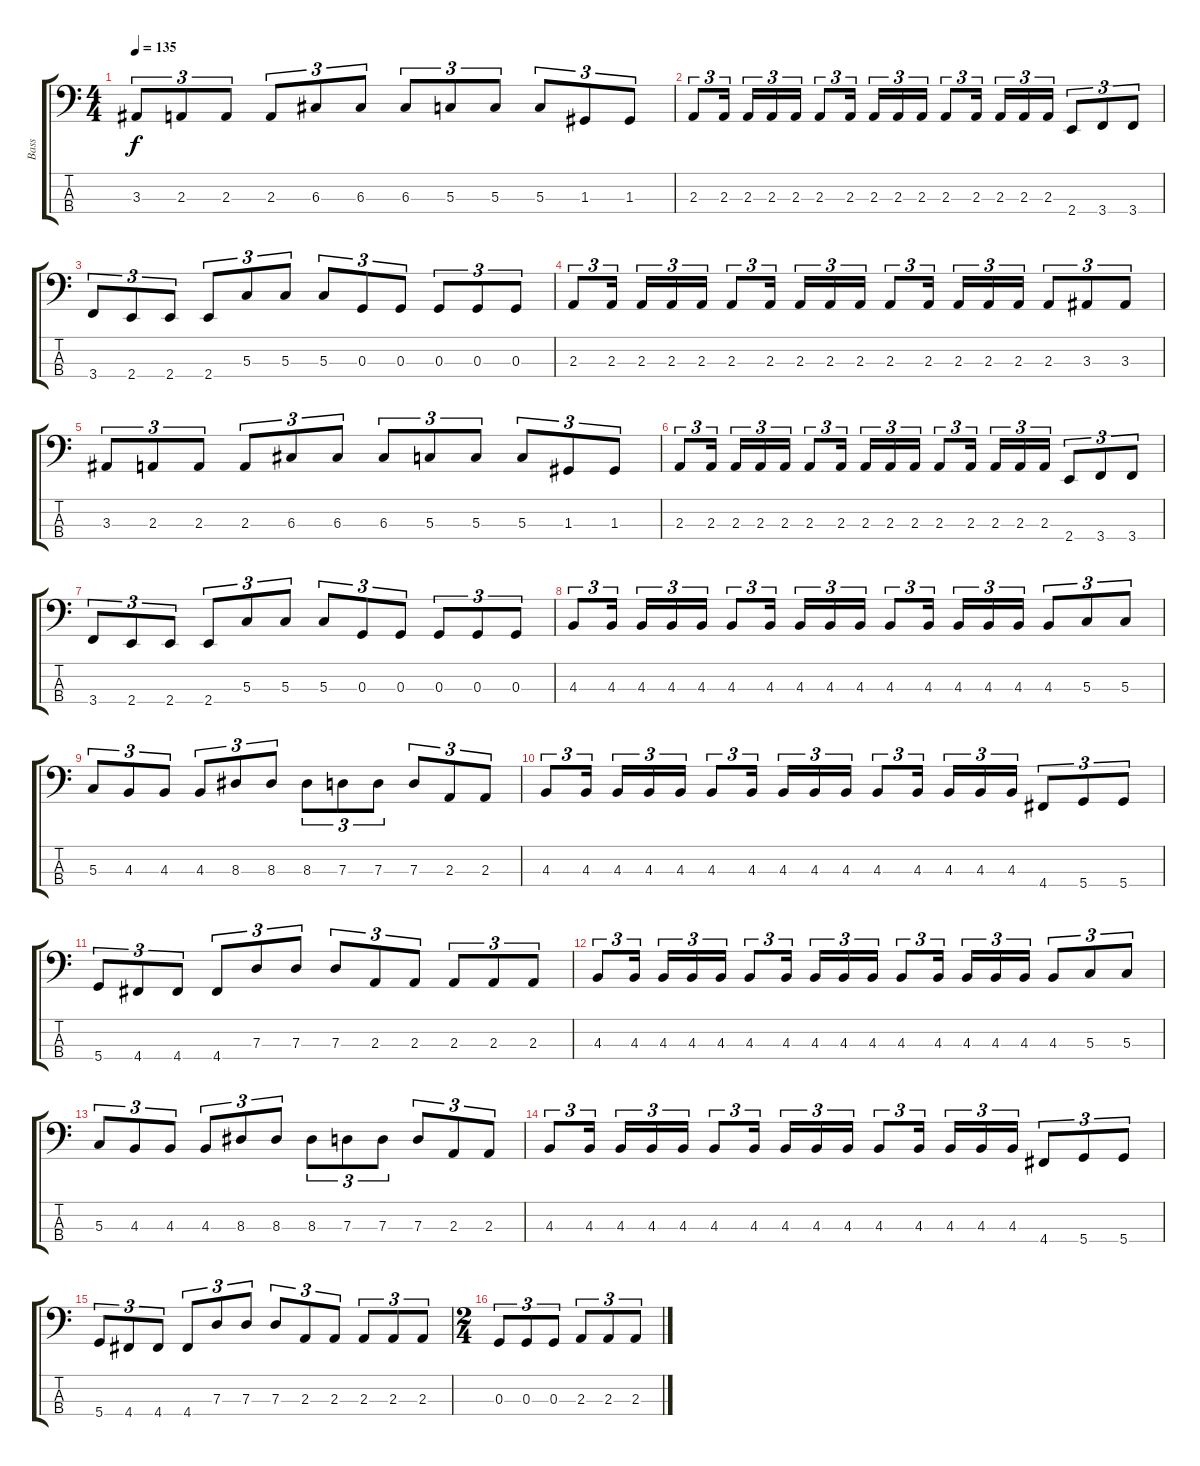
\track ("Bass" "Bass") {instrument electricbasspick}
\staff {score tabs}
\tuning (F2 C2 G1 D1) {hide}
\ts (4 4)
\tempo 135
\clef f4
\ks c
3.3.8{tu (3 2) dy f} 2.3.8{tu (3 2)} 2.3.8{tu (3 2)} 2.3.8{tu (3 2)} 6.3.8{tu (3 2)} 6.3.8{tu (3 2)} 6.3.8{tu (3 2)} 5.3.8{tu (3 2)} 5.3.8{tu (3 2)} 5.3.8{tu (3 2)} 1.3.8{tu (3 2)} 1.3.8{tu (3 2)} |
2.3.8{tu (3 2)} 2.3.16{tu (3 2) beam splitsecondary} 2.3.16{tu (3 2)} 2.3.16{tu (3 2)} 2.3.16{tu (3 2)} 2.3.8{tu (3 2)} 2.3.16{tu (3 2) beam splitsecondary} 2.3.16{tu (3 2)} 2.3.16{tu (3 2)} 2.3.16{tu (3 2)} 2.3.8{tu (3 2)} 2.3.16{tu (3 2) beam splitsecondary} 2.3.16{tu (3 2)} 2.3.16{tu (3 2)} 2.3.16{tu (3 2)} 2.4.8{tu (3 2)} 3.4.8{tu (3 2)} 3.4.8{tu (3 2)} |
3.4.8{tu (3 2)} 2.4.8{tu (3 2)} 2.4.8{tu (3 2)} 2.4.8{tu (3 2)} 5.3.8{tu (3 2)} 5.3.8{tu (3 2)} 5.3.8{tu (3 2)} 0.3.8{tu (3 2)} 0.3.8{tu (3 2)} 0.3.8{tu (3 2)} 0.3.8{tu (3 2)} 0.3.8{tu (3 2)} |
2.3.8{tu (3 2)} 2.3.16{tu (3 2) beam splitsecondary} 2.3.16{tu (3 2)} 2.3.16{tu (3 2)} 2.3.16{tu (3 2)} 2.3.8{tu (3 2)} 2.3.16{tu (3 2) beam splitsecondary} 2.3.16{tu (3 2)} 2.3.16{tu (3 2)} 2.3.16{tu (3 2)} 2.3.8{tu (3 2)} 2.3.16{tu (3 2) beam splitsecondary} 2.3.16{tu (3 2)} 2.3.16{tu (3 2)} 2.3.16{tu (3 2)} 2.3.8{tu (3 2)} 3.3.8{tu (3 2)} 3.3.8{tu (3 2)} |
3.3.8{tu (3 2)} 2.3.8{tu (3 2)} 2.3.8{tu (3 2)} 2.3.8{tu (3 2)} 6.3.8{tu (3 2)} 6.3.8{tu (3 2)} 6.3.8{tu (3 2)} 5.3.8{tu (3 2)} 5.3.8{tu (3 2)} 5.3.8{tu (3 2)} 1.3.8{tu (3 2)} 1.3.8{tu (3 2)} |
2.3.8{tu (3 2)} 2.3.16{tu (3 2) beam splitsecondary} 2.3.16{tu (3 2)} 2.3.16{tu (3 2)} 2.3.16{tu (3 2)} 2.3.8{tu (3 2)} 2.3.16{tu (3 2) beam splitsecondary} 2.3.16{tu (3 2)} 2.3.16{tu (3 2)} 2.3.16{tu (3 2)} 2.3.8{tu (3 2)} 2.3.16{tu (3 2) beam splitsecondary} 2.3.16{tu (3 2)} 2.3.16{tu (3 2)} 2.3.16{tu (3 2)} 2.4.8{tu (3 2)} 3.4.8{tu (3 2)} 3.4.8{tu (3 2)} |
3.4.8{tu (3 2)} 2.4.8{tu (3 2)} 2.4.8{tu (3 2)} 2.4.8{tu (3 2)} 5.3.8{tu (3 2)} 5.3.8{tu (3 2)} 5.3.8{tu (3 2)} 0.3.8{tu (3 2)} 0.3.8{tu (3 2)} 0.3.8{tu (3 2)} 0.3.8{tu (3 2)} 0.3.8{tu (3 2)} |
4.3.8{tu (3 2)} 4.3.16{tu (3 2) beam splitsecondary} 4.3.16{tu (3 2)} 4.3.16{tu (3 2)} 4.3.16{tu (3 2)} 4.3.8{tu (3 2)} 4.3.16{tu (3 2) beam splitsecondary} 4.3.16{tu (3 2)} 4.3.16{tu (3 2)} 4.3.16{tu (3 2)} 4.3.8{tu (3 2)} 4.3.16{tu (3 2) beam splitsecondary} 4.3.16{tu (3 2)} 4.3.16{tu (3 2)} 4.3.16{tu (3 2)} 4.3.8{tu (3 2)} 5.3.8{tu (3 2)} 5.3.8{tu (3 2)} |
5.3.8{tu (3 2)} 4.3.8{tu (3 2)} 4.3.8{tu (3 2)} 4.3.8{tu (3 2)} 8.3.8{tu (3 2)} 8.3.8{tu (3 2)} 8.3.8{tu (3 2)} 7.3.8{tu (3 2)} 7.3.8{tu (3 2)} 7.3.8{tu (3 2)} 2.3.8{tu (3 2)} 2.3.8{tu (3 2)} |
4.3.8{tu (3 2)} 4.3.16{tu (3 2) beam splitsecondary} 4.3.16{tu (3 2)} 4.3.16{tu (3 2)} 4.3.16{tu (3 2)} 4.3.8{tu (3 2)} 4.3.16{tu (3 2) beam splitsecondary} 4.3.16{tu (3 2)} 4.3.16{tu (3 2)} 4.3.16{tu (3 2)} 4.3.8{tu (3 2)} 4.3.16{tu (3 2) beam splitsecondary} 4.3.16{tu (3 2)} 4.3.16{tu (3 2)} 4.3.16{tu (3 2)} 4.4.8{tu (3 2)} 5.4.8{tu (3 2)} 5.4.8{tu (3 2)} |
5.4.8{tu (3 2)} 4.4.8{tu (3 2)} 4.4.8{tu (3 2)} 4.4.8{tu (3 2)} 7.3.8{tu (3 2)} 7.3.8{tu (3 2)} 7.3.8{tu (3 2)} 2.3.8{tu (3 2)} 2.3.8{tu (3 2)} 2.3.8{tu (3 2)} 2.3.8{tu (3 2)} 2.3.8{tu (3 2)} |
4.3.8{tu (3 2)} 4.3.16{tu (3 2) beam splitsecondary} 4.3.16{tu (3 2)} 4.3.16{tu (3 2)} 4.3.16{tu (3 2)} 4.3.8{tu (3 2)} 4.3.16{tu (3 2) beam splitsecondary} 4.3.16{tu (3 2)} 4.3.16{tu (3 2)} 4.3.16{tu (3 2)} 4.3.8{tu (3 2)} 4.3.16{tu (3 2) beam splitsecondary} 4.3.16{tu (3 2)} 4.3.16{tu (3 2)} 4.3.16{tu (3 2)} 4.3.8{tu (3 2)} 5.3.8{tu (3 2)} 5.3.8{tu (3 2)} |
5.3.8{tu (3 2)} 4.3.8{tu (3 2)} 4.3.8{tu (3 2)} 4.3.8{tu (3 2)} 8.3.8{tu (3 2)} 8.3.8{tu (3 2)} 8.3.8{tu (3 2)} 7.3.8{tu (3 2)} 7.3.8{tu (3 2)} 7.3.8{tu (3 2)} 2.3.8{tu (3 2)} 2.3.8{tu (3 2)} |
4.3.8{tu (3 2)} 4.3.16{tu (3 2) beam splitsecondary} 4.3.16{tu (3 2)} 4.3.16{tu (3 2)} 4.3.16{tu (3 2)} 4.3.8{tu (3 2)} 4.3.16{tu (3 2) beam splitsecondary} 4.3.16{tu (3 2)} 4.3.16{tu (3 2)} 4.3.16{tu (3 2)} 4.3.8{tu (3 2)} 4.3.16{tu (3 2) beam splitsecondary} 4.3.16{tu (3 2)} 4.3.16{tu (3 2)} 4.3.16{tu (3 2)} 4.4.8{tu (3 2)} 5.4.8{tu (3 2)} 5.4.8{tu (3 2)} |
5.4.8{tu (3 2)} 4.4.8{tu (3 2)} 4.4.8{tu (3 2)} 4.4.8{tu (3 2)} 7.3.8{tu (3 2)} 7.3.8{tu (3 2)} 7.3.8{tu (3 2)} 2.3.8{tu (3 2)} 2.3.8{tu (3 2)} 2.3.8{tu (3 2)} 2.3.8{tu (3 2)} 2.3.8{tu (3 2)} |
\ts (2 4)
0.3.8{tu (3 2)} 0.3.8{tu (3 2)} 0.3.8{tu (3 2)} 2.3.8{tu (3 2)} 2.3.8{tu (3 2)} 2.3.8{tu (3 2)}
